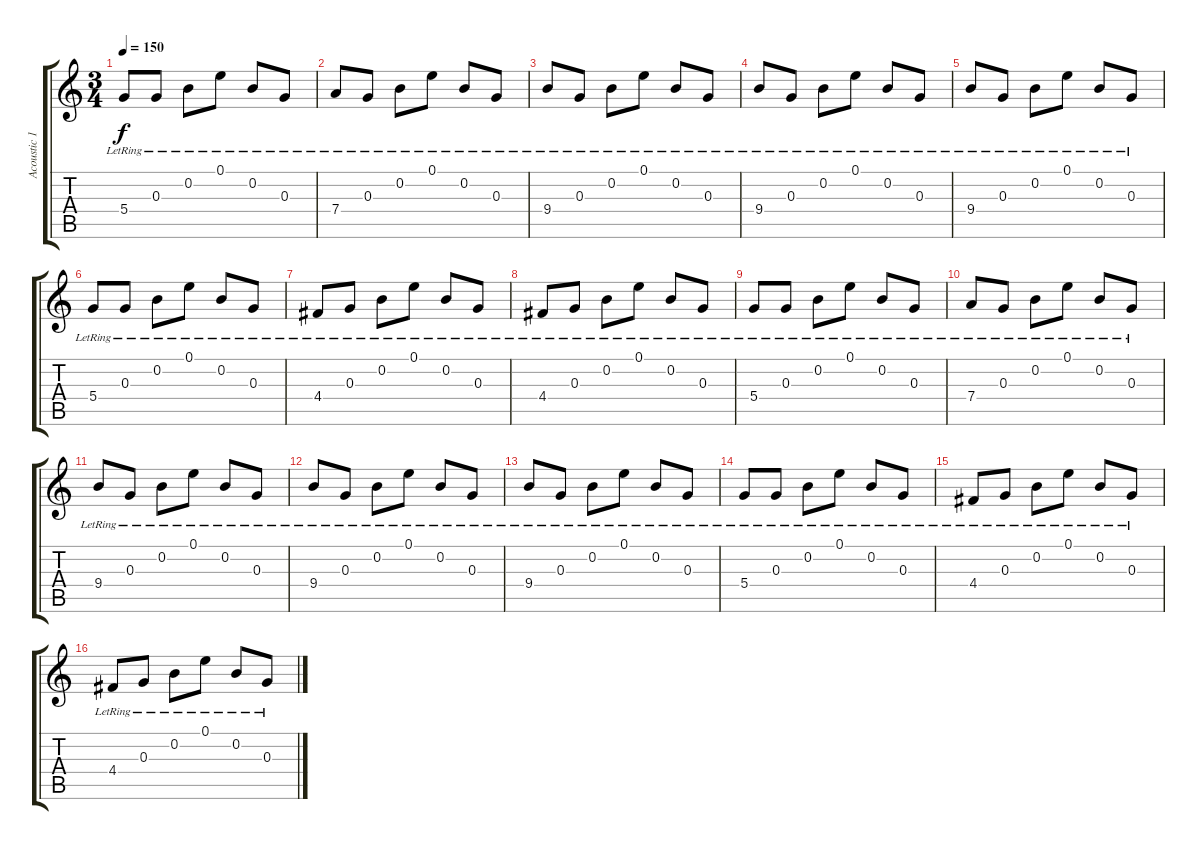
\track ("Acoustic 1" "Acoustic 1") {instrument acousticguitarnylon}
\staff {score tabs}
\tuning (E4 B3 G3 D3 A2 E2) {hide}
\ts (3 4)
\tempo 150
\clef g2
\ks c
5.4{lr}.8{dy f volume 7} 0.3{lr}.8 0.2{lr}.8 0.1{lr}.8 0.2{lr}.8 0.3{lr}.8 |
7.4{lr}.8 0.3{lr}.8 0.2{lr}.8 0.1{lr}.8 0.2{lr}.8 0.3{lr}.8 |
9.4{lr}.8 0.3{lr}.8 0.2{lr}.8 0.1{lr}.8 0.2{lr}.8 0.3{lr}.8 |
9.4{lr}.8 0.3{lr}.8 0.2{lr}.8 0.1{lr}.8 0.2{lr}.8 0.3{lr}.8 |
9.4{lr}.8 0.3{lr}.8 0.2{lr}.8 0.1{lr}.8 0.2{lr}.8 0.3{lr}.8 |
5.4{lr}.8 0.3{lr}.8 0.2{lr}.8 0.1{lr}.8 0.2{lr}.8 0.3{lr}.8 |
4.4{lr}.8 0.3{lr}.8 0.2{lr}.8 0.1{lr}.8 0.2{lr}.8 0.3{lr}.8 |
4.4{lr}.8 0.3{lr}.8 0.2{lr}.8 0.1{lr}.8 0.2{lr}.8 0.3{lr}.8 |
5.4{lr}.8{volume 0} 0.3{lr}.8 0.2{lr}.8 0.1{lr}.8 0.2{lr}.8 0.3{lr}.8 |
7.4{lr}.8 0.3{lr}.8 0.2{lr}.8 0.1{lr}.8 0.2{lr}.8 0.3{lr}.8 |
9.4{lr}.8 0.3{lr}.8 0.2{lr}.8 0.1{lr}.8 0.2{lr}.8 0.3{lr}.8 |
9.4{lr}.8 0.3{lr}.8 0.2{lr}.8 0.1{lr}.8 0.2{lr}.8 0.3{lr}.8 |
9.4{lr}.8 0.3{lr}.8 0.2{lr}.8 0.1{lr}.8 0.2{lr}.8 0.3{lr}.8 |
5.4{lr}.8 0.3{lr}.8 0.2{lr}.8 0.1{lr}.8 0.2{lr}.8 0.3{lr}.8 |
4.4{lr}.8 0.3{lr}.8 0.2{lr}.8 0.1{lr}.8 0.2{lr}.8 0.3{lr}.8 |
4.4{lr}.8 0.3{lr}.8 0.2{lr}.8 0.1{lr}.8 0.2{lr}.8 0.3{lr}.8
